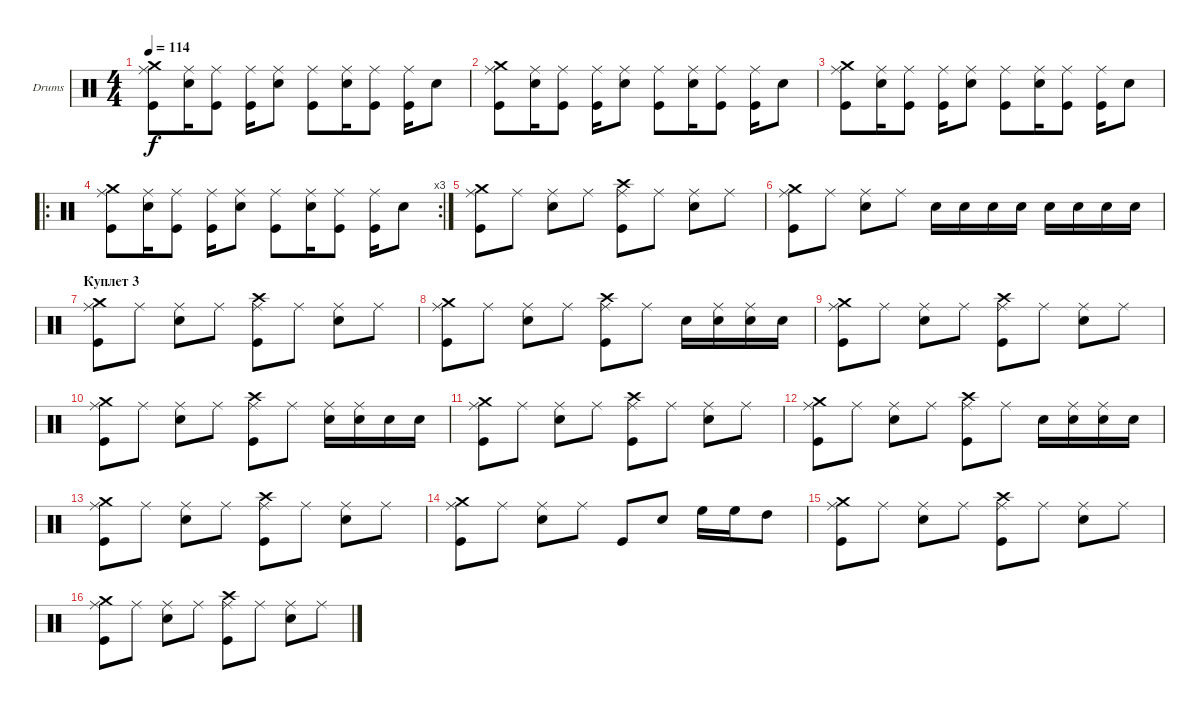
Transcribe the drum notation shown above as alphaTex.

\bracketExtendMode groupsimilarinstruments
\firstSystemTrackNameOrientation horizontal
\otherSystemsTrackNameOrientation horizontal
\track ("Барабаны" "Drums") {instrument percussion}
\staff {score}
\articulation defaults
\ts (4 4)
\tempo 114
\clef neutral
\ks c
("Kick (hit)" "Crash medium (hit)" "Ride (middle)").8{dy f} ("Snare (hit) 2" "Ride (middle)").16 ("Kick (hit)" "Ride (middle)").8 ("Kick (hit)" "Ride (middle)").16 ("Snare (hit) 2" "Ride (middle)").8 ("Kick (hit)" "Ride (middle)").8 ("Snare (hit) 2" "Ride (middle)").16 ("Kick (hit)" "Ride (middle)").8 ("Kick (hit)" "Ride (middle)").16 "Snare (hit) 2".8 |
("Kick (hit)" "Crash medium (hit)" "Ride (middle)").8 ("Snare (hit) 2" "Ride (middle)").16 ("Kick (hit)" "Ride (middle)").8 ("Kick (hit)" "Ride (middle)").16 ("Snare (hit) 2" "Ride (middle)").8 ("Kick (hit)" "Ride (middle)").8 ("Snare (hit) 2" "Ride (middle)").16 ("Kick (hit)" "Ride (middle)").8 ("Kick (hit)" "Ride (middle)").16 "Snare (hit) 2".8 |
("Kick (hit)" "Crash medium (hit)" "Ride (middle)").8 ("Snare (hit) 2" "Ride (middle)").16 ("Kick (hit)" "Ride (middle)").8 ("Kick (hit)" "Ride (middle)").16 ("Snare (hit) 2" "Ride (middle)").8 ("Kick (hit)" "Ride (middle)").8 ("Snare (hit) 2" "Ride (middle)").16 ("Kick (hit)" "Ride (middle)").8 ("Kick (hit)" "Ride (middle)").16 "Snare (hit) 2".8 |
\ro
\rc 3
("Kick (hit)" "Crash medium (hit)" "Ride (middle)").8 ("Snare (hit) 2" "Ride (middle)").16 ("Kick (hit)" "Ride (middle)").8 ("Kick (hit)" "Ride (middle)").16 ("Snare (hit) 2" "Ride (middle)").8 ("Kick (hit)" "Ride (middle)").8 ("Snare (hit) 2" "Ride (middle)").16 ("Kick (hit)" "Ride (middle)").8 ("Kick (hit)" "Ride (middle)").16 "Snare (hit) 2".8 |
("Kick (hit)" "Crash medium (hit)" "Ride (middle)").8 "Ride (middle)".8 ("Snare (hit) 2" "Ride (middle)").8 "Ride (middle)".8 ("Kick (hit)" "Crash high (hit)" "Ride (middle)").8 "Ride (middle)".8 ("Snare (hit) 2" "Ride (middle)").8 "Ride (middle)".8 |
("Kick (hit)" "Crash medium (hit)" "Ride (middle)").8 "Ride (middle)".8 ("Snare (hit) 2" "Ride (middle)").8 "Ride (middle)".8 "Snare (hit) 2".16 "Snare (hit) 2".16 "Snare (hit) 2".16 "Snare (hit) 2".16 "Snare (hit) 2".16 "Snare (hit) 2".16 "Snare (hit) 2".16 "Snare (hit) 2".16 |
\section ("" "Куплет 3")
("Kick (hit)" "Crash medium (hit)" "Ride (middle)").8 "Ride (middle)".8 ("Snare (hit) 2" "Ride (middle)").8 "Ride (middle)".8 ("Kick (hit)" "Crash high (hit)" "Ride (middle)").8 "Ride (middle)".8 ("Snare (hit) 2" "Ride (middle)").8 "Ride (middle)".8 |
("Kick (hit)" "Crash medium (hit)" "Ride (middle)").8 "Ride (middle)".8 ("Snare (hit) 2" "Ride (middle)").8 "Ride (middle)".8 ("Kick (hit)" "Crash high (hit)" "Ride (middle)").8 "Ride (middle)".8 "Snare (hit) 2".16 ("Snare (hit) 2" "Ride (middle)").16 ("Snare (hit) 2" "Ride (middle)").16 "Snare (hit) 2".16 |
("Kick (hit)" "Crash medium (hit)" "Ride (middle)").8 "Ride (middle)".8 ("Snare (hit) 2" "Ride (middle)").8 "Ride (middle)".8 ("Kick (hit)" "Crash high (hit)" "Ride (middle)").8 "Ride (middle)".8 ("Snare (hit) 2" "Ride (middle)").8 "Ride (middle)".8 |
("Kick (hit)" "Crash medium (hit)" "Ride (middle)").8 "Ride (middle)".8 ("Snare (hit) 2" "Ride (middle)").8 "Ride (middle)".8 ("Kick (hit)" "Crash high (hit)" "Ride (middle)").8 "Ride (middle)".8 ("Snare (hit) 2" "Ride (middle)").16 ("Snare (hit) 2" "Ride (middle)").16 "Snare (hit) 2".16 "Snare (hit) 2".16 |
("Kick (hit)" "Crash medium (hit)" "Ride (middle)").8 "Ride (middle)".8 ("Snare (hit) 2" "Ride (middle)").8 "Ride (middle)".8 ("Kick (hit)" "Crash high (hit)" "Ride (middle)").8 "Ride (middle)".8 ("Snare (hit) 2" "Ride (middle)").8 "Ride (middle)".8 |
("Kick (hit)" "Crash medium (hit)" "Ride (middle)").8 "Ride (middle)".8 ("Snare (hit) 2" "Ride (middle)").8 "Ride (middle)".8 ("Kick (hit)" "Crash high (hit)" "Ride (middle)").8 "Ride (middle)".8 "Snare (hit) 2".16 ("Snare (hit) 2" "Ride (middle)").16 ("Snare (hit) 2" "Ride (middle)").16 "Snare (hit) 2".16 |
("Kick (hit)" "Crash medium (hit)" "Ride (middle)").8 "Ride (middle)".8 ("Snare (hit) 2" "Ride (middle)").8 "Ride (middle)".8 ("Kick (hit)" "Crash high (hit)" "Ride (middle)").8 "Ride (middle)".8 ("Snare (hit) 2" "Ride (middle)").8 "Ride (middle)".8 |
("Kick (hit)" "Crash medium (hit)" "Ride (middle)").8 "Ride (middle)".8 ("Snare (hit) 2" "Ride (middle)").8 "Ride (middle)".8 "Kick (hit)".8 "Snare (hit) 2".8 "High Floor Tom (hit)".16 "High Floor Tom (hit)".16 "High Tom (hit)".8 |
("Kick (hit)" "Crash medium (hit)" "Ride (middle)").8 "Ride (middle)".8 ("Snare (hit) 2" "Ride (middle)").8 "Ride (middle)".8 ("Kick (hit)" "Crash high (hit)" "Ride (middle)").8 "Ride (middle)".8 ("Snare (hit) 2" "Ride (middle)").8 "Ride (middle)".8 |
("Kick (hit)" "Crash medium (hit)" "Ride (middle)").8 "Ride (middle)".8 ("Snare (hit) 2" "Ride (middle)").8 "Ride (middle)".8 ("Kick (hit)" "Crash high (hit)" "Ride (middle)").8 "Ride (middle)".8 ("Snare (hit) 2" "Ride (middle)").8 "Ride (middle)".8
